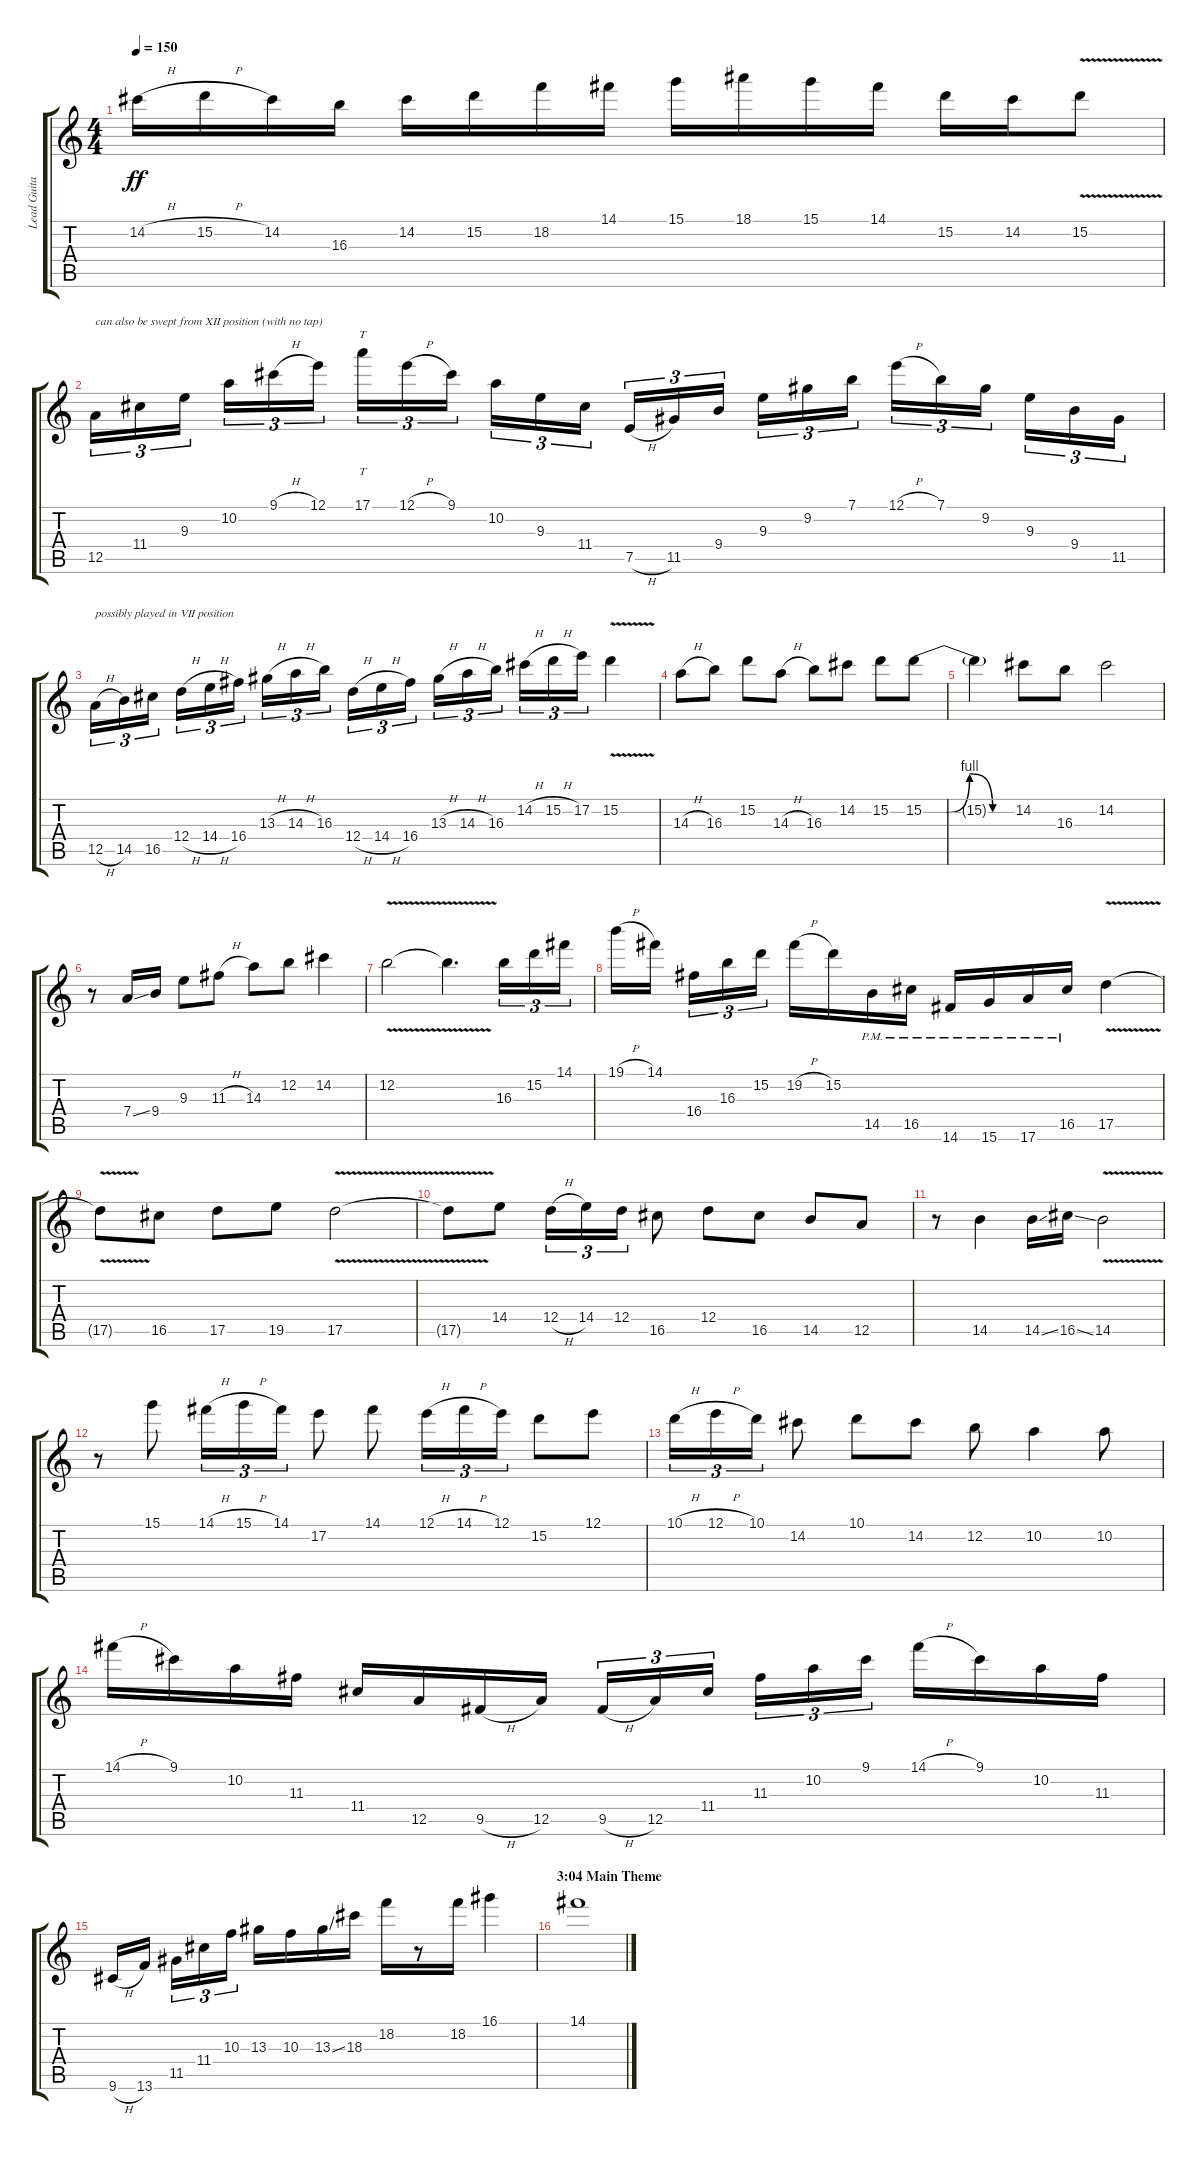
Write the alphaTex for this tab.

\track ("Lead Guitar 1" "Lead Guita") {instrument distortionguitar}
\staff {score tabs}
\tuning (E4 B3 G3 D3 A2 E2) {hide}
\ts (4 4)
\tempo 150
\clef g2
\ks c
14.2{h}.16{dy ff} 15.2{h}.16 14.2.16 16.3.16 14.2.16 15.2.16 18.2.16 14.1.16 15.1.16 18.1.16 15.1.16 14.1.16 15.2.16 14.2.16 15.2{v}.8 |
12.5.16{tu (3 2) txt "can also be swept from XII position (with no tap)"} 11.4.16{tu (3 2)} 9.3.16{tu (3 2)} 10.2.16{tu (3 2)} 9.1{h}.16{tu (3 2)} 12.1.16{tu (3 2)} 17.1.16{tt tu (3 2)} 12.1{h}.16{tu (3 2)} 9.1.16{tu (3 2)} 10.2.16{tu (3 2)} 9.3.16{tu (3 2)} 11.4.16{tu (3 2)} 7.5{h}.16{tu (3 2)} 11.5.16{tu (3 2)} 9.4.16{tu (3 2)} 9.3.16{tu (3 2)} 9.2.16{tu (3 2)} 7.1.16{tu (3 2)} 12.1{h}.16{tu (3 2)} 7.1.16{tu (3 2)} 9.2.16{tu (3 2)} 9.3.16{tu (3 2)} 9.4.16{tu (3 2)} 11.5.16{tu (3 2)} |
12.5{h}.16{tu (3 2) txt "possibly played in VII position"} 14.5.16{tu (3 2)} 16.5.16{tu (3 2)} 12.4{h}.16{tu (3 2)} 14.4{h}.16{tu (3 2)} 16.4.16{tu (3 2)} 13.3{h}.16{tu (3 2)} 14.3{h}.16{tu (3 2)} 16.3.16{tu (3 2)} 12.4{h}.16{tu (3 2)} 14.4{h}.16{tu (3 2)} 16.4.16{tu (3 2)} 13.3{h}.16{tu (3 2)} 14.3{h}.16{tu (3 2)} 16.3.16{tu (3 2)} 14.2{h}.16{tu (3 2)} 15.2{h}.16{tu (3 2)} 17.2.16{tu (3 2)} 15.2{v}.4 |
14.3{h}.8 16.3.8 15.2.8 14.3{h}.8 16.3.8 14.2.8 15.2.8 15.2{be (custom 0 0 15 0 30 4 45 0 60 0)}.8 |
15.2{t}.4 14.2.8 16.3.8 14.2.2 |
r.8 7.4{ss}.16 9.4.16 9.3.8 11.3{h}.8 14.3.8 12.2.8 14.2.4 |
12.2{v}.2 12.2{t}.4{d} 16.3.16{tu (3 2)} 15.2.16{tu (3 2)} 14.1.16{tu (3 2)} |
19.1{h}.16 14.1.16 16.4.16{tu (3 2)} 16.3.16{tu (3 2)} 15.2.16{tu (3 2)} 19.2{h}.16 15.2.16 14.5{pm}.16 16.5{pm}.16 14.6{pm}.16 15.6{pm}.16 17.6{pm}.16 16.5{pm}.16 17.5{v}.4 |
17.5{t}.8 16.5.8 17.5.8 19.5.8 17.5{v}.2 |
17.5{t}.8 14.4.8 12.4{h}.16{tu (3 2)} 14.4.16{tu (3 2)} 12.4.16{tu (3 2)} 16.5.8 12.4.8 16.5.8 14.5.8 12.5.8 |
r.8 14.5.4 14.5{ss}.16 16.5{ss}.16 14.5{v}.2 |
r.8 15.1.8 14.1{h}.16{tu (3 2)} 15.1{h}.16{tu (3 2)} 14.1.16{tu (3 2)} 17.2.8 14.1.8 12.1{h}.16{tu (3 2)} 14.1{h}.16{tu (3 2)} 12.1.16{tu (3 2)} 15.2.8 12.1.8 |
10.1{h}.16{tu (3 2)} 12.1{h}.16{tu (3 2)} 10.1.16{tu (3 2)} 14.2.8 10.1.8 14.2.8 12.2.8 10.2.4 10.2.8 |
14.1{h}.16 9.1.16 10.2.16 11.3.16 11.4.16 12.5.16 9.5{h}.16 12.5.16 9.5{h}.16{tu (3 2)} 12.5.16{tu (3 2)} 11.4.16{tu (3 2)} 11.3.16{tu (3 2)} 10.2.16{tu (3 2)} 9.1.16{tu (3 2)} 14.1{h}.16 9.1.16 10.2.16 11.3.16 |
9.6{h}.16 13.6.16 11.5.16{tu (3 2)} 11.4.16{tu (3 2)} 10.3.16{tu (3 2)} 13.3.16 10.3.16 13.3{ss}.16 18.3.16 18.2.16 r.8 18.2.16 16.1.4 |
\section ("" "3:04 Main Theme")
14.1.1
